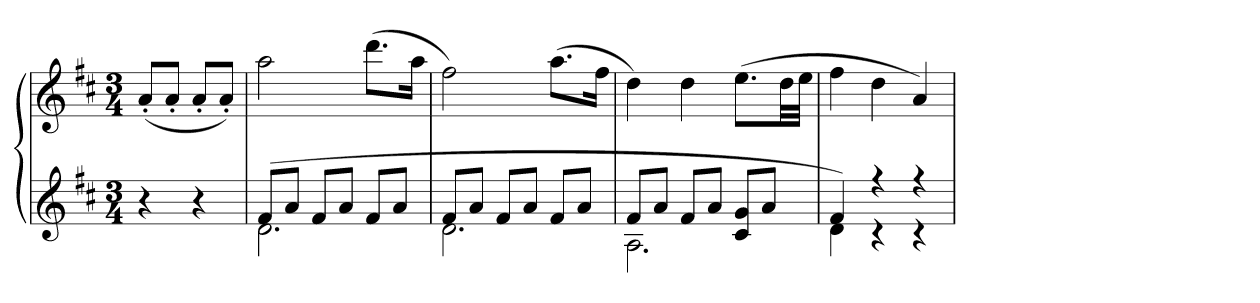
**kern	**kern
*part1	*part1
*staff2	*staff1
*clefG2	*clefG2
*k[f#c#]	*k[f#c#]
*M3/4	*M3/4
=	=
4r	(8a'L
.	8a'J
4r	8a'L
.	8a'J)
=	=
*^	*
(8f#L	2.d	2aa
8aJ	.	.
8f#L	.	.
8aJ	.	.
8f#L	.	(8.dddL
8aJ	.	.
.	.	16aaJk
=	=	=
8f#L	2.d	2ff#)
8aJ	.	.
8f#L	.	.
8aJ	.	.
8f#L	.	(8.aaL
8aJ	.	.
.	.	16ff#Jk
=	=	=
8f#L	2.A	4dd)
8aJ	.	.
8f#L	.	4dd
8aJ	.	.
8c# 8gL	.	(8.eeL
8aJ	.	.
.	.	32ddLL
.	.	32eeJJJ
=	=	=
4f#)	4d	4ff#
4r	4r	4dd
4r	4r	4a)
*v	*v	*
=	=
*-	*-
